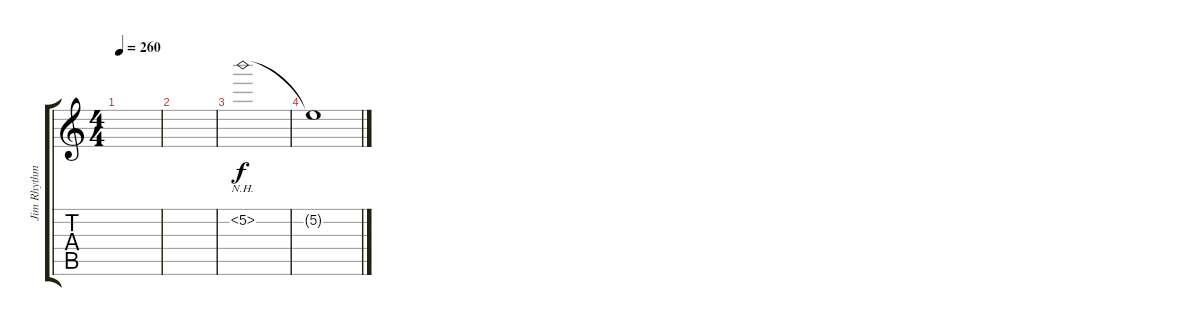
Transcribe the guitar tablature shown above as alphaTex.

\track ("Jim Rhythm 1" "Jim Rhythm") {instrument distortionguitar}
\staff {score tabs}
\tuning (E4 B3 G3 D3 A2 E2) {hide}
\ts (4 4)
\tempo 260
\clef g2
\ks c
|
|
5.2{nh}.1 |
5.2{t}.1
